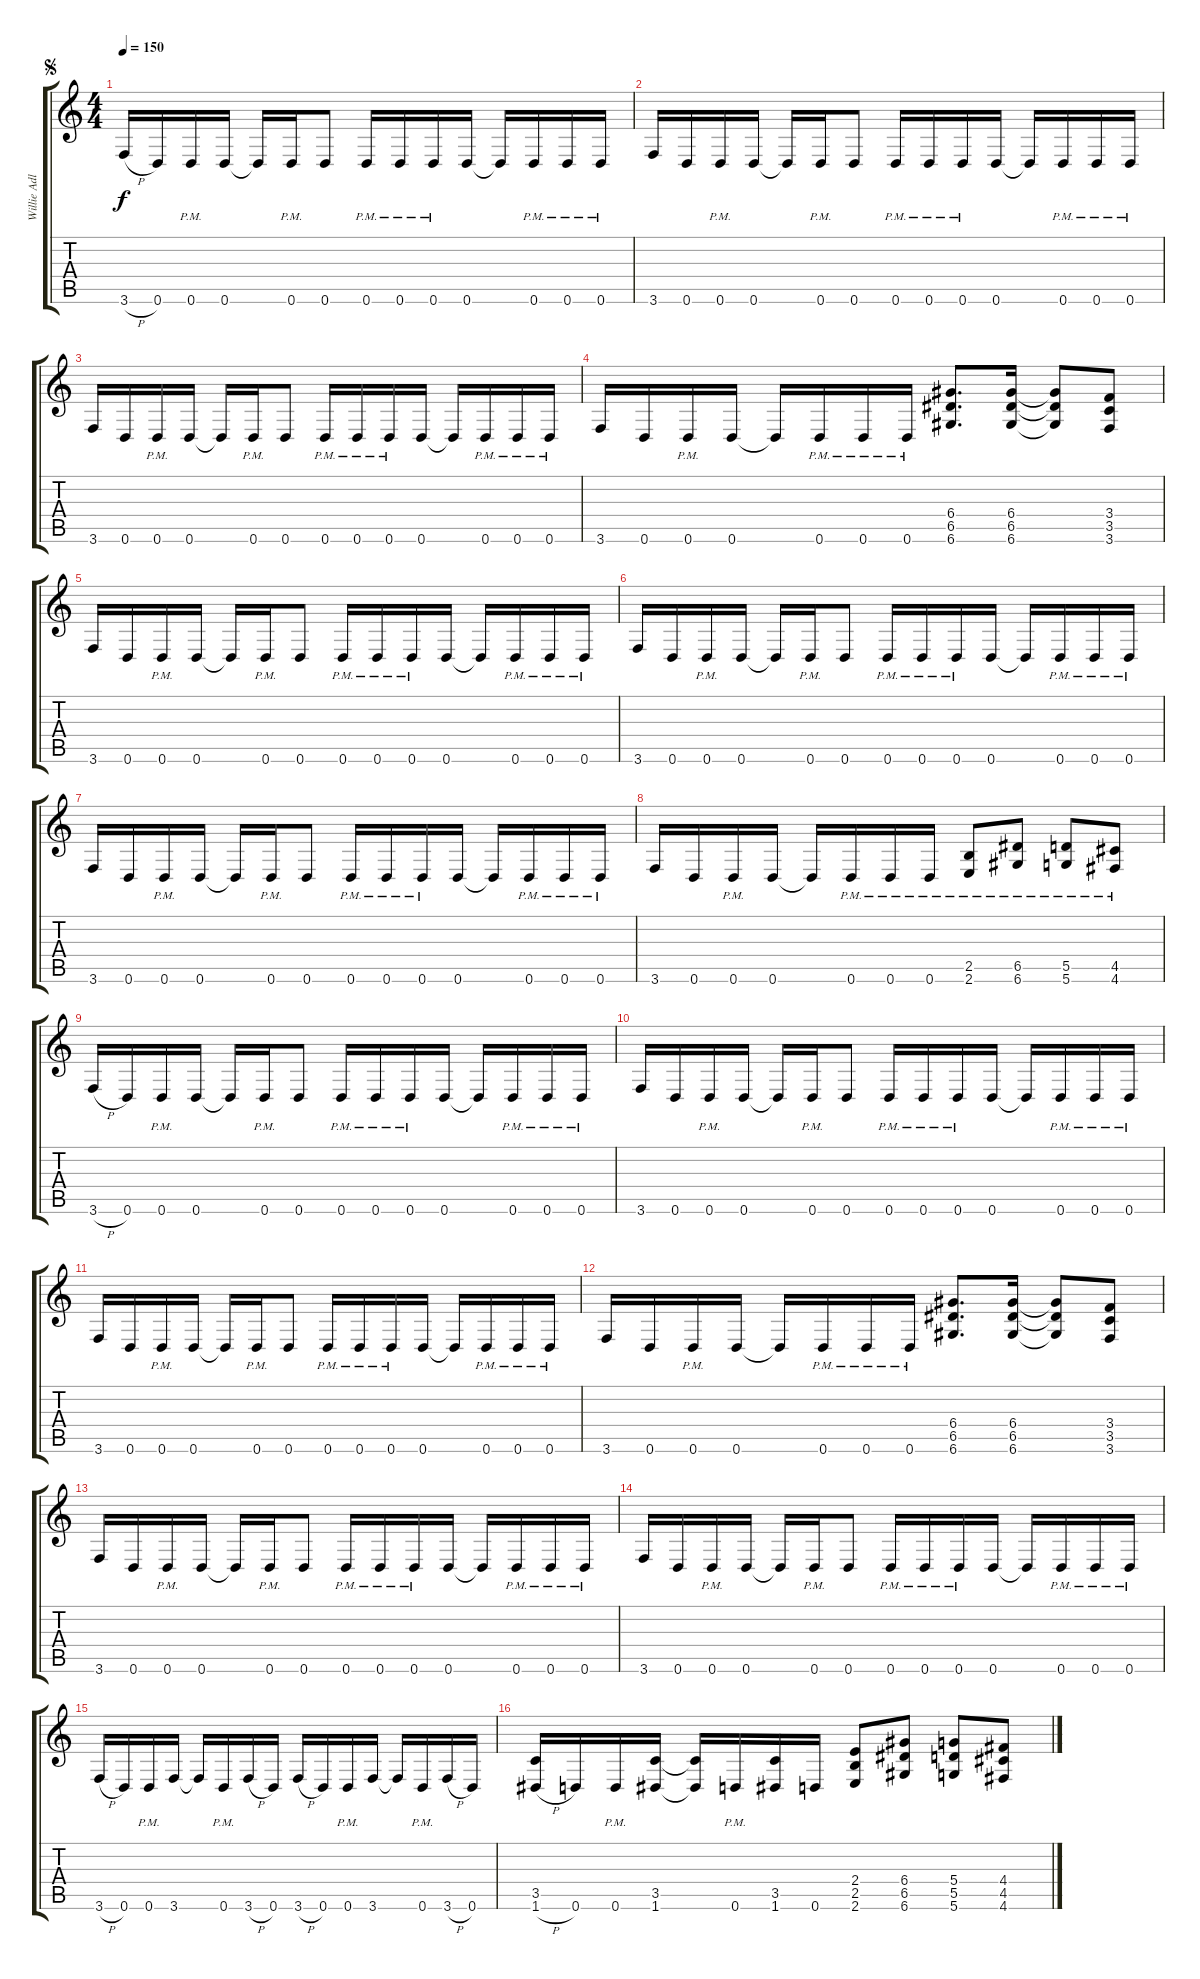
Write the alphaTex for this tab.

\track ("Willie Adler" "Willie Adl") {instrument distortionguitar}
\staff {score tabs}
\tuning (E4 B3 G3 D3 A2 D2) {hide}
\ts (4 4)
\jump segno
\tempo 150
\clef g2
\ks c
3.6{h}.16{dy f} 0.6.16 0.6{pm}.16 0.6.16 0.6{t}.16 0.6{pm}.16 0.6.8 0.6{pm}.16 0.6{pm}.16 0.6{pm}.16 0.6.16 0.6{t}.16 0.6{pm}.16 0.6{pm}.16 0.6{pm}.16 |
3.6.16 0.6.16 0.6{pm}.16 0.6.16 0.6{t}.16 0.6{pm}.16 0.6.8 0.6{pm}.16 0.6{pm}.16 0.6{pm}.16 0.6.16 0.6{t}.16 0.6{pm}.16 0.6{pm}.16 0.6{pm}.16 |
3.6.16 0.6.16 0.6{pm}.16 0.6.16 0.6{t}.16 0.6{pm}.16 0.6.8 0.6{pm}.16 0.6{pm}.16 0.6{pm}.16 0.6.16 0.6{t}.16 0.6{pm}.16 0.6{pm}.16 0.6{pm}.16 |
3.6.16 0.6.16 0.6{pm}.16 0.6.16 0.6{t}.16 0.6{pm}.16 0.6{pm}.16 0.6{pm}.16 (6.4 6.5 6.6).8{d} (6.4 6.5 6.6).16 (6.4{t} 6.5{t} 6.6{t}).8 (3.4 3.5 3.6).8 |
3.6.16 0.6.16 0.6{pm}.16 0.6.16 0.6{t}.16 0.6{pm}.16 0.6.8 0.6{pm}.16 0.6{pm}.16 0.6{pm}.16 0.6.16 0.6{t}.16 0.6{pm}.16 0.6{pm}.16 0.6{pm}.16 |
3.6.16 0.6.16 0.6{pm}.16 0.6.16 0.6{t}.16 0.6{pm}.16 0.6.8 0.6{pm}.16 0.6{pm}.16 0.6{pm}.16 0.6.16 0.6{t}.16 0.6{pm}.16 0.6{pm}.16 0.6{pm}.16 |
3.6.16 0.6.16 0.6{pm}.16 0.6.16 0.6{t}.16 0.6{pm}.16 0.6.8 0.6{pm}.16 0.6{pm}.16 0.6{pm}.16 0.6.16 0.6{t}.16 0.6{pm}.16 0.6{pm}.16 0.6{pm}.16 |
3.6.16 0.6.16 0.6{pm}.16 0.6.16 0.6{t}.16 0.6{pm}.16 0.6{pm}.16 0.6{pm}.16 (2.5{pm} 2.6{pm}).8 (6.5{pm} 6.6{pm}).8 (5.5{pm} 5.6{pm}).8 (4.5{pm} 4.6{pm}).8 |
3.6{h}.16 0.6.16 0.6{pm}.16 0.6.16 0.6{t}.16 0.6{pm}.16 0.6.8 0.6{pm}.16 0.6{pm}.16 0.6{pm}.16 0.6.16 0.6{t}.16 0.6{pm}.16 0.6{pm}.16 0.6{pm}.16 |
3.6.16 0.6.16 0.6{pm}.16 0.6.16 0.6{t}.16 0.6{pm}.16 0.6.8 0.6{pm}.16 0.6{pm}.16 0.6{pm}.16 0.6.16 0.6{t}.16 0.6{pm}.16 0.6{pm}.16 0.6{pm}.16 |
3.6.16 0.6.16 0.6{pm}.16 0.6.16 0.6{t}.16 0.6{pm}.16 0.6.8 0.6{pm}.16 0.6{pm}.16 0.6{pm}.16 0.6.16 0.6{t}.16 0.6{pm}.16 0.6{pm}.16 0.6{pm}.16 |
3.6.16 0.6.16 0.6{pm}.16 0.6.16 0.6{t}.16 0.6{pm}.16 0.6{pm}.16 0.6{pm}.16 (6.4 6.5 6.6).8{d} (6.4 6.5 6.6).16 (6.4{t} 6.5{t} 6.6{t}).8 (3.4 3.5 3.6).8 |
3.6.16 0.6.16 0.6{pm}.16 0.6.16 0.6{t}.16 0.6{pm}.16 0.6.8 0.6{pm}.16 0.6{pm}.16 0.6{pm}.16 0.6.16 0.6{t}.16 0.6{pm}.16 0.6{pm}.16 0.6{pm}.16 |
3.6.16 0.6.16 0.6{pm}.16 0.6.16 0.6{t}.16 0.6{pm}.16 0.6.8 0.6{pm}.16 0.6{pm}.16 0.6{pm}.16 0.6.16 0.6{t}.16 0.6{pm}.16 0.6{pm}.16 0.6{pm}.16 |
3.6{h}.16 0.6.16 0.6{pm}.16 3.6.16 3.6{t}.16 0.6{pm}.16 3.6{h}.16 0.6.16 3.6{h}.16 0.6.16 0.6{pm}.16 3.6.16 3.6{t}.16 0.6{pm}.16 3.6{h}.16 0.6.16 |
(3.5 1.6{h}).16 0.6.16 0.6{pm}.16 (3.5 1.6).16 (3.5{t} 1.6{t}).16 0.6{pm}.16 (3.5 1.6).16 0.6.16 (2.4 2.5 2.6).8 (6.4 6.5 6.6).8 (5.4 5.5 5.6).8 (4.4 4.5 4.6).8
